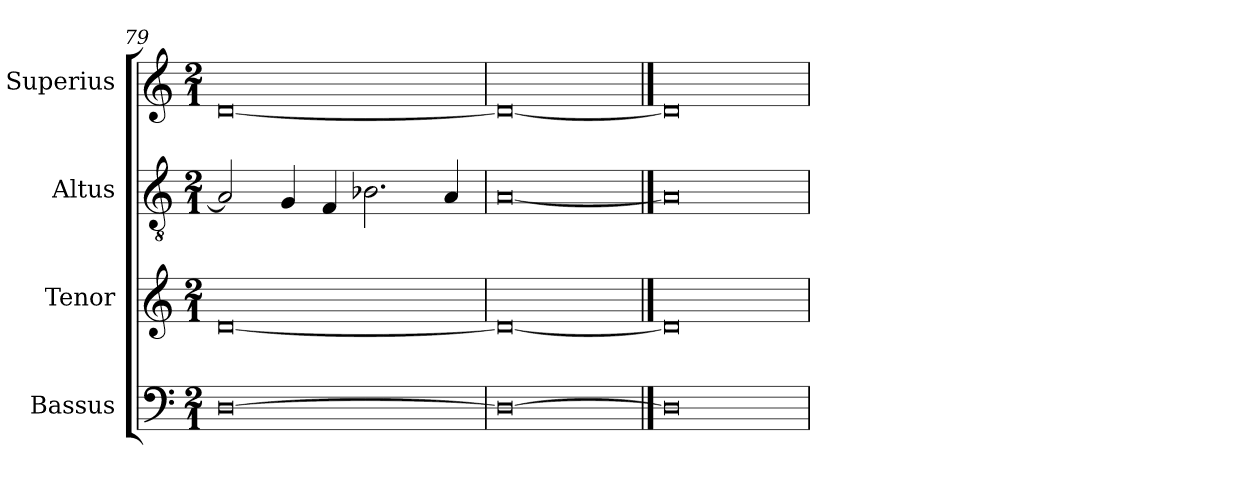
**kern	**kern	**kern	**kern
*part4	*part3	*part2	*part1
*staff4	*staff3	*staff2	*staff1
*I"Bassus	*I"Tenor	*I"Altus	*I"Superius
*I'B	*I'T	*I'A	*I'S
*clefF4	*clefG2	*clefGv2	*clefG2
*k[]	*k[]	*k[]	*k[]
*C:	*C:	*C:	*C:
*M2/1	*M2/1	*M2/1	*M2/1
=79	=79	=79	=79
[0D	[0d	2A]	[0d
.	.	4G	.
.	.	4F	.
.	.	2.B-X	.
.	.	4A	.
=80	=80	=80	=80
0D_	0d_	[0A	0d_
==81	==81	==81	==81
0D]	0d]	0A]	0d]
=	=	=	=
*-	*-	*-	*-
